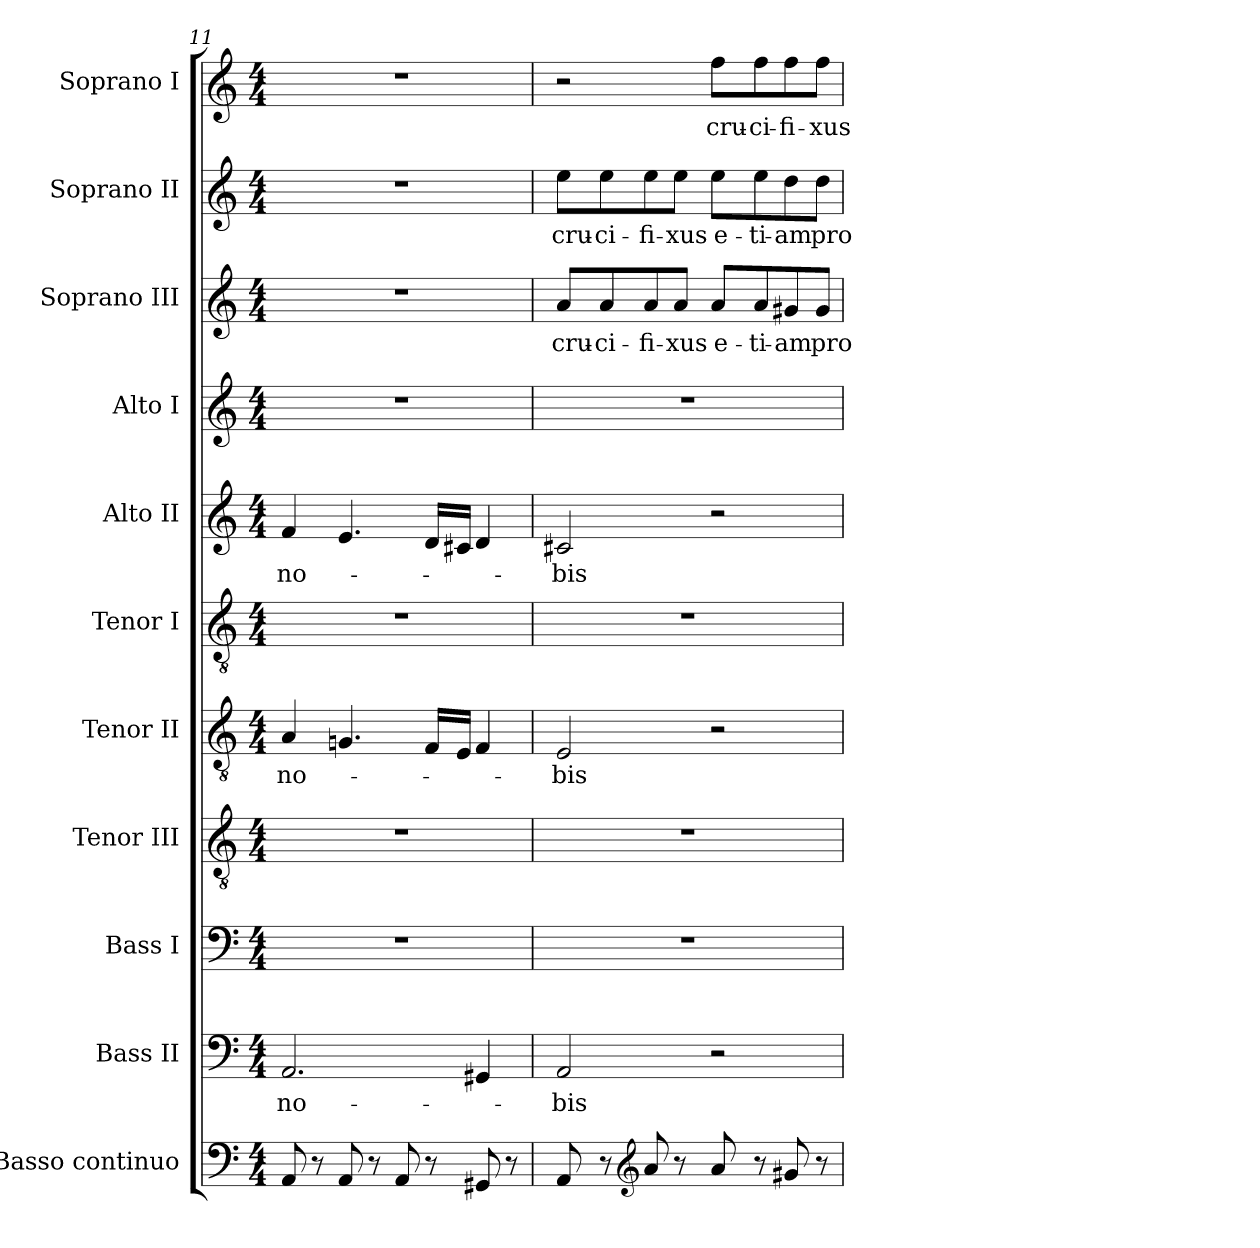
**kern	**kern	**text	**kern	**kern	**kern	**text	**kern	**kern	**text	**kern	**kern	**text	**kern	**text	**kern	**text
*part11	*part10	*part10	*part9	*part8	*part7	*part7	*part6	*part5	*part5	*part4	*part3	*part3	*part2	*part2	*part1	*part1
*staff11	*staff10	*staff10	*staff9	*staff8	*staff7	*staff7	*staff6	*staff5	*staff5	*staff4	*staff3	*staff3	*staff2	*staff2	*staff1	*staff1
*I"Basso continuo	*I"Bass II	*	*I"Bass I	*I"Tenor III	*I"Tenor II	*	*I"Tenor I	*I"Alto II	*	*I"Alto I	*I"Soprano III	*	*I"Soprano II	*	*I"Soprano I	*
*I'B.c.	*I'B. II	*	*I'B. I	*I'T. III	*I'T. II	*	*I'T. I	*I'A. II	*	*I'A. I	*I'S. III	*	*I'S. II	*	*I'S. I	*
*clefF4	*clefF4	*	*clefF4	*clefGv2	*clefGv2	*	*clefGv2	*clefG2	*	*clefG2	*clefG2	*	*clefG2	*	*clefG2	*
*	*	*	*	*ITrd7c12	*ITrd7c12	*	*ITrd7c12	*	*	*	*	*	*	*	*	*
*k[]	*k[]	*	*k[]	*k[]	*k[]	*	*k[]	*k[]	*	*k[]	*k[]	*	*k[]	*	*k[]	*
*a:	*a:	*	*a:	*a:	*a:	*	*a:	*a:	*	*a:	*a:	*	*a:	*	*a:	*
*M4/4	*M4/4	*	*M4/4	*M4/4	*M4/4	*	*M4/4	*M4/4	*	*M4/4	*M4/4	*	*M4/4	*	*M4/4	*
=11	=11	=11	=11	=11	=11	=11	=11	=11	=11	=11	=11	=11	=11	=11	=11	=11
!	!	!LO:LY:b:color=#000000	!	!	!	!	!	!	!	!	!	!	!	!	!	!
!	!	!	!	!	!	!LO:LY:b:color=#000000	!	!	!	!	!	!	!	!	!	!
!	!	!	!	!	!	!	!	!	!LO:LY:b:color=#000000	!	!	!	!	!	!	!
8AAi/	2.AAi/	no-	1r	1r	4AAi/	no-	1r	4fi/	no-	1r	1r	.	1r	.	1r	.
8r	.	.	.	.	.	.	.	.	.	.	.	.	.	.	.	.
8AAi/	.	.	.	.	4.GGni/	.	.	4.ei/	.	.	.	.	.	.	.	.
8r	.	.	.	.	.	.	.	.	.	.	.	.	.	.	.	.
8AAi/	.	.	.	.	.	.	.	.	.	.	.	.	.	.	.	.
8r	.	.	.	.	16FFi/LL	.	.	16di/LL	.	.	.	.	.	.	.	.
.	.	.	.	.	16EEi/JJ	.	.	16c#Xi/JJ	.	.	.	.	.	.	.	.
8GG#Xi/	4GG#Xi/	.	.	.	4FFi/	.	.	4di/	.	.	.	.	.	.	.	.
8r	.	.	.	.	.	.	.	.	.	.	.	.	.	.	.	.
=12	=12	=12	=12	=12	=12	=12	=12	=12	=12	=12	=12	=12	=12	=12	=12	=12
!	!	!LO:LY:b:color=#000000	!	!	!	!	!	!	!	!	!	!	!	!	!	!
!	!	!	!	!	!	!LO:LY:b:color=#000000	!	!	!	!	!	!	!	!	!	!
!	!	!	!	!	!	!	!	!	!LO:LY:b:color=#000000	!	!	!	!	!	!	!
!	!	!	!	!	!	!	!	!	!	!	!	!LO:LY:b:color=#000000	!	!	!	!
!	!	!	!	!	!	!	!	!	!	!	!	!	!	!LO:LY:b:color=#000000	!	!
8AAi/	2AAi/	-bis	1r	1r	2EEi/	-bis	1r	2c#Xi/	-bis	1r	8ai/L	cru-	8eei\L	cru-	2r	.
!	!	!	!	!	!	!	!	!	!	!	!	!LO:LY:b:color=#000000	!	!	!	!
!	!	!	!	!	!	!	!	!	!	!	!	!	!	!LO:LY:b:color=#000000	!	!
8r	.	.	.	.	.	.	.	.	.	.	8ai/	-ci-	8eei\	-ci-	.	.
*clefG2	*	*	*	*	*	*	*	*	*	*	*	*	*	*	*	*
!	!	!	!	!	!	!	!	!	!	!	!	!LO:LY:b:color=#000000	!	!	!	!
!	!	!	!	!	!	!	!	!	!	!	!	!	!	!LO:LY:b:color=#000000	!	!
8ai/	.	.	.	.	.	.	.	.	.	.	8ai/	-fi-	8eei\	-fi-	.	.
!	!	!	!	!	!	!	!	!	!	!	!	!LO:LY:b:color=#000000	!	!	!	!
!	!	!	!	!	!	!	!	!	!	!	!	!	!	!LO:LY:b:color=#000000	!	!
8r	.	.	.	.	.	.	.	.	.	.	8ai/J	-xus	8eei\J	-xus	.	.
!	!	!	!	!	!	!	!	!	!	!	!	!LO:LY:b:color=#000000	!	!	!	!
!	!	!	!	!	!	!	!	!	!	!	!	!	!	!LO:LY:b:color=#000000	!	!
!	!	!	!	!	!	!	!	!	!	!	!	!	!	!	!	!LO:LY:b:color=#000000
8ai/	2r	.	.	.	2r	.	.	2r	.	.	8ai/L	e-	8eei\L	e-	8ffi\L	cru-
!	!	!	!	!	!	!	!	!	!	!	!	!LO:LY:b:color=#000000	!	!	!	!
!	!	!	!	!	!	!	!	!	!	!	!	!	!	!LO:LY:b:color=#000000	!	!
!	!	!	!	!	!	!	!	!	!	!	!	!	!	!	!	!LO:LY:b:color=#000000
8r	.	.	.	.	.	.	.	.	.	.	8ai/	-ti-	8eei\	-ti-	8ffi\	-ci-
!	!	!	!	!	!	!	!	!	!	!	!	!LO:LY:b:color=#000000	!	!	!	!
!	!	!	!	!	!	!	!	!	!	!	!	!	!	!LO:LY:b:color=#000000	!	!
!	!	!	!	!	!	!	!	!	!	!	!	!	!	!	!	!LO:LY:b:color=#000000
8g#Xi/	.	.	.	.	.	.	.	.	.	.	8g#Xi/	-am	8ddi\	-am	8ffi\	-fi-
!	!	!	!	!	!	!	!	!	!	!	!	!LO:LY:b:color=#000000	!	!	!	!
!	!	!	!	!	!	!	!	!	!	!	!	!	!	!LO:LY:b:color=#000000	!	!
!	!	!	!	!	!	!	!	!	!	!	!	!	!	!	!	!LO:LY:b:color=#000000
8r	.	.	.	.	.	.	.	.	.	.	8g#i/J	pro	8ddi\J	pro	8ffi\J	-xus
=	=	=	=	=	=	=	=	=	=	=	=	=	=	=	=	=
*-	*-	*-	*-	*-	*-	*-	*-	*-	*-	*-	*-	*-	*-	*-	*-	*-
